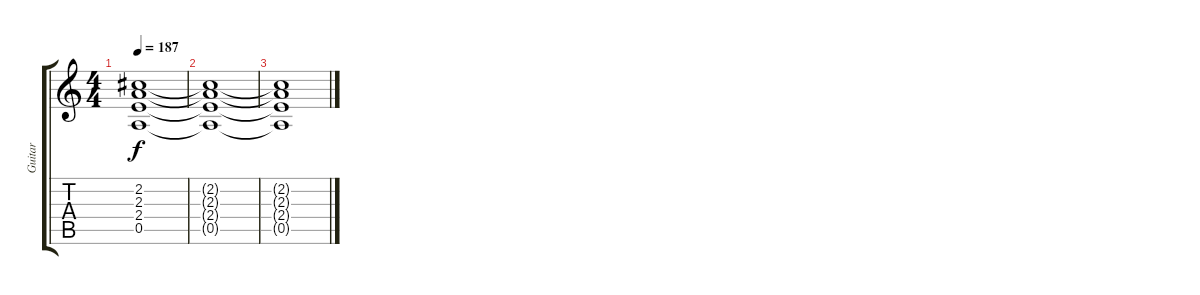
\track ("Guitar" "Guitar") {instrument electricguitarclean}
\staff {score tabs}
\tuning (E4 B3 G3 D3 A2 E2) {hide}
\ts (4 4)
\tempo 187
\clef g2
\ks c
(2.2{t} 2.3{t} 2.4{t} 0.5{t}).1{dy f} |
(2.2{t} 2.3{t} 2.4{t} 0.5{t}).1 |
(2.2{t} 2.3{t} 2.4{t} 0.5{t}).1
